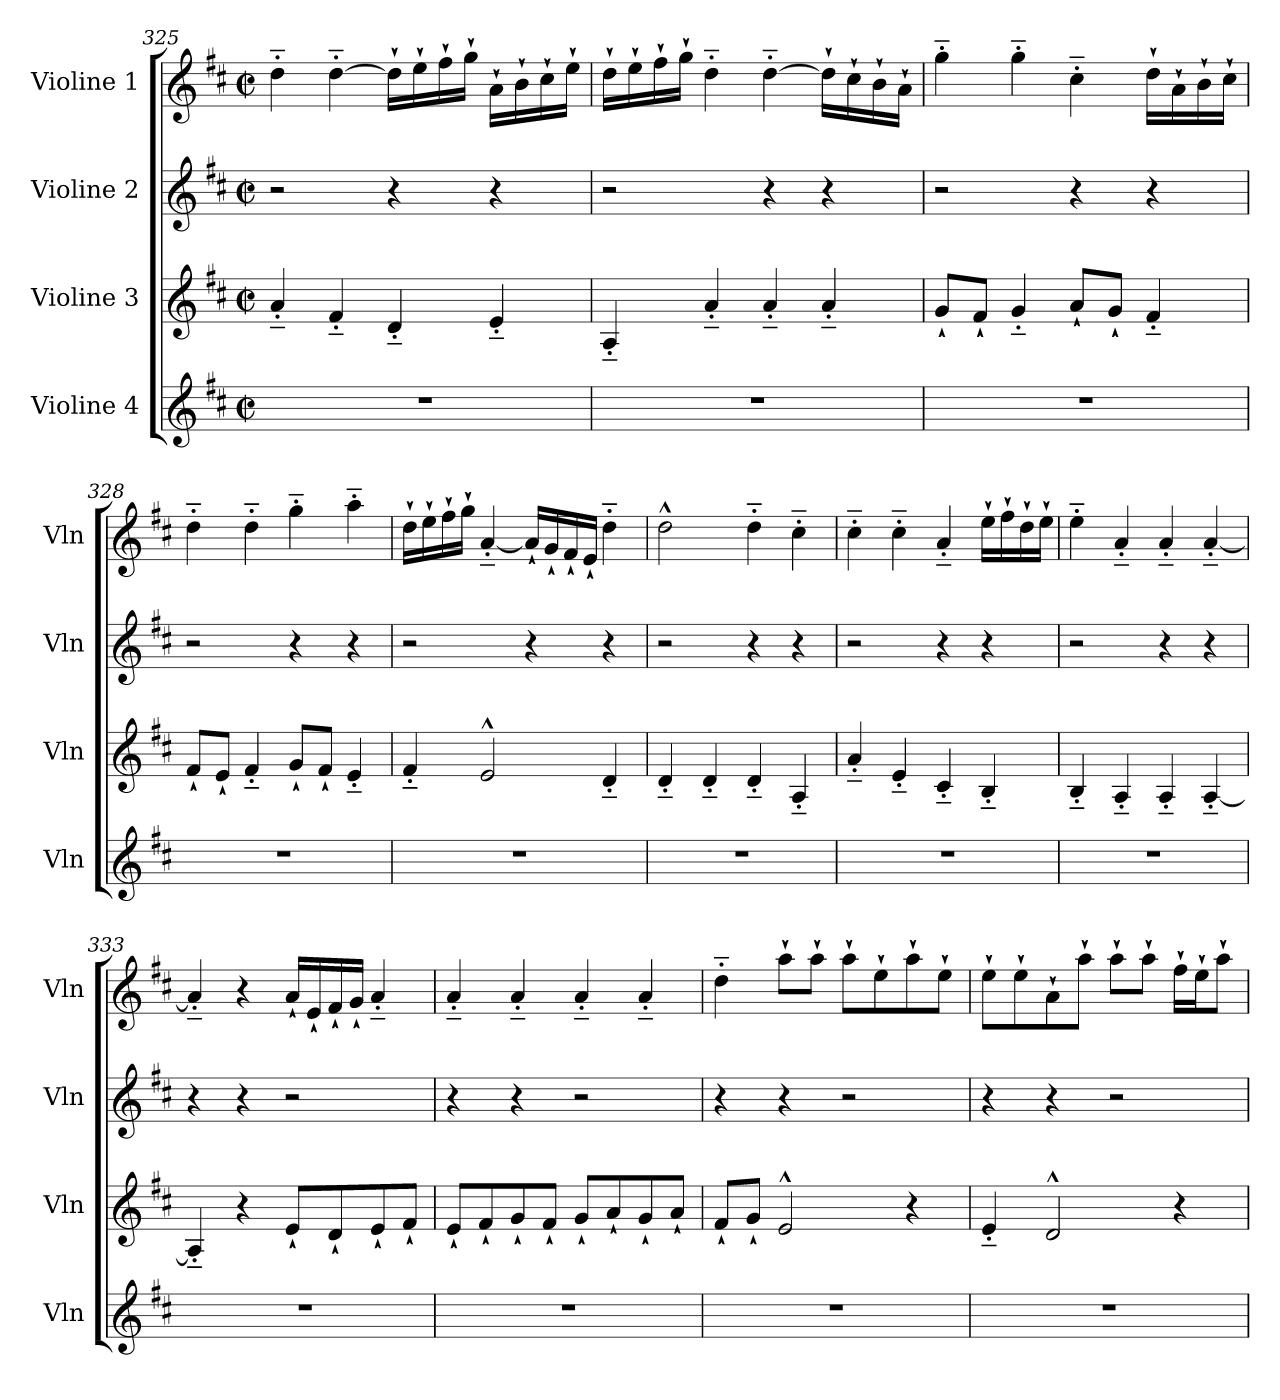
**kern	**kern	**kern	**kern
*part4	*part3	*part2	*part1
*staff4	*staff3	*staff2	*staff1
*I"Violine 4	*I"Violine 3	*I"Violine 2	*I"Violine 1
*I'Vln	*I'Vln	*I'Vln	*I'Vln
*clefG2	*clefG2	*clefG2	*clefG2
*k[f#c#]	*k[f#c#]	*k[f#c#]	*k[f#c#]
*D:	*D:	*D:	*D:
*M2/2	*M2/2	*M2/2	*M2/2
*met(c|)	*met(c|)	*met(c|)	*met(c|)
=325	=325	=325	=325
1r	4a~'/	2r	4dd~'\
.	4f#~'/	.	[4dd~'\
.	4d~'/	4r	16dd`\LL]
.	.	.	16ee`\
.	.	.	16ff#`\
.	.	.	16gg`\JJ
.	4e~'/	4r	16a`\LL
.	.	.	16b`\
.	.	.	16cc#`\
.	.	.	16ee`\JJ
!!LO:PB:g=z
=326	=326	=326	=326
1r	4A~'/	2r	16dd`\LL
.	.	.	16ee`\
.	.	.	16ff#`\
.	.	.	16gg`\JJ
.	4a~'/	.	4dd~'\
.	4a~'/	4r	[4dd~'\
.	4a~'/	4r	16dd`\LL]
.	.	.	16cc#`\
.	.	.	16b`\
.	.	.	16a`\JJ
=327	=327	=327	=327
1r	8g`/L	2r	4gg~'\
.	8f#`/J	.	.
.	4g~'/	.	4gg~'\
.	8a`/L	4r	4cc#~'\
.	8g`/J	.	.
.	4f#~'/	4r	16dd`\LL
.	.	.	16a`\
.	.	.	16b`\
.	.	.	16cc#`\JJ
=328	=328	=328	=328
1r	8f#`/L	2r	4dd~'\
.	8e`/J	.	.
.	4f#~'/	.	4dd~'\
.	8g`/L	4r	4gg~'\
.	8f#`/J	.	.
.	4e~'/	4r	4aa~'\
=329	=329	=329	=329
1r	4f#~'/	2r	16dd`\LL
.	.	.	16ee`\
.	.	.	16ff#`\
.	.	.	16gg`\JJ
.	2e^^/	.	[4a~'/
.	.	4r	16a`/LL]
.	.	.	16g`/
.	.	.	16f#`/
.	.	.	16e`/JJ
.	4d~'/	4r	4dd~'\
=330	=330	=330	=330
1r	4d~'/	2r	2dd^^\
.	4d~'/	.	.
.	4d~'/	4r	4dd~'\
.	4A~'/	4r	4cc#~'\
=331	=331	=331	=331
1r	4a~'/	2r	4cc#~'\
.	4e~'/	.	4cc#~'\
.	4c#~'/	4r	4a~'/
.	4B~'/	4r	16ee`\LL
.	.	.	16ff#`\
.	.	.	16dd`\
.	.	.	16ee`\JJ
!!LO:LB:g=z
=332	=332	=332	=332
1r	4B~'/	2r	4ee~'\
.	4A~'/	.	4a~'/
.	4A~'/	4r	4a~'/
.	[4A~'/	4r	[4a~'/
=333	=333	=333	=333
1r	4A~'/]	4r	4a~'/]
.	4r	4r	4r
.	8e`/L	2r	16a`/LL
.	.	.	16e`/
.	8d`/	.	16f#`/
.	.	.	16g`/JJ
.	8e`/	.	4a~'/
.	8f#`/J	.	.
=334	=334	=334	=334
1r	8e`/L	4r	4a~'/
.	8f#`/	.	.
.	8g`/	4r	4a~'/
.	8f#`/J	.	.
.	8g`/L	2r	4a~'/
.	8a`/	.	.
.	8g`/	.	4a~'/
.	8a`/J	.	.
=335	=335	=335	=335
1r	8f#`/L	4r	4dd~'\
.	8g`/J	.	.
.	2e^^/	4r	8aa`\L
.	.	.	8aa`\J
.	.	2r	8aa`\L
.	.	.	8ee`\
.	4r	.	8aa`\
.	.	.	8ee`\J
=336	=336	=336	=336
1r	4e~'/	4r	8ee`\L
.	.	.	8ee`\
.	2d^^/	4r	8a`\
.	.	.	8aa`\J
.	.	2r	8aa`\L
.	.	.	8aa`\J
.	4r	.	16ff#`\LL
.	.	.	16ee`\J
.	.	.	8aa`\J
=	=	=	=
*-	*-	*-	*-
